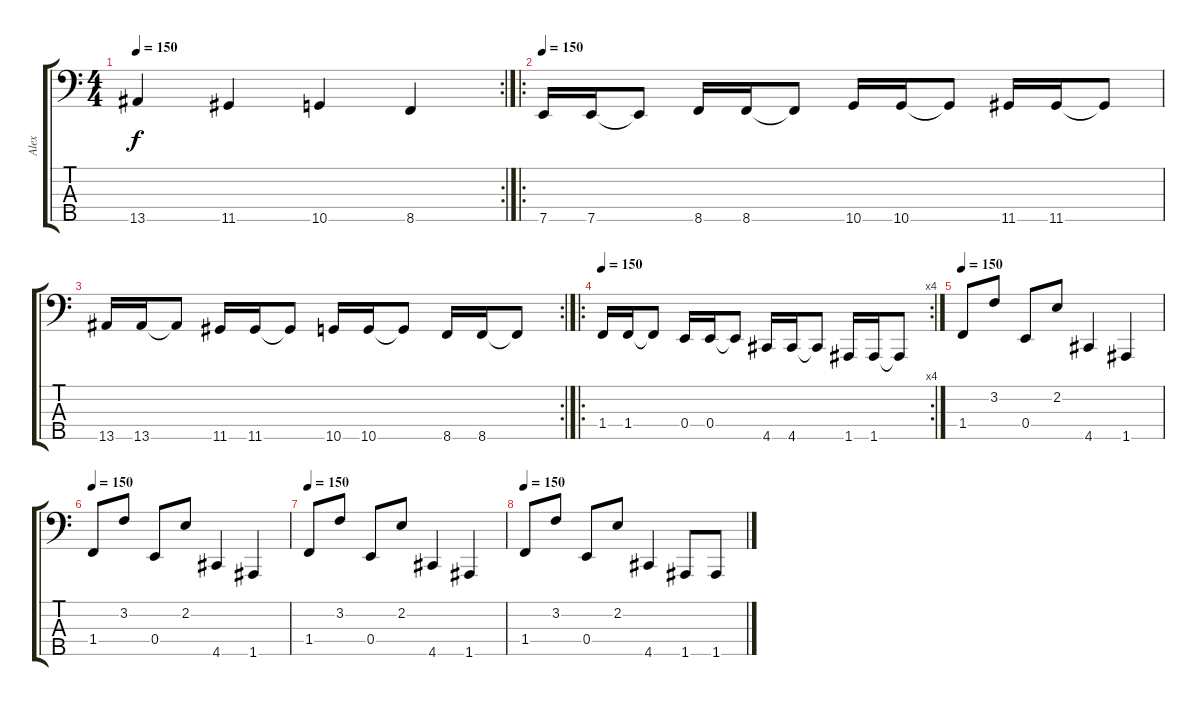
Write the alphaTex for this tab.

\track ("Alex" "Alex") {instrument electricbassfinger}
\staff {score tabs}
\tuning (G2 D2 A1 E1 A0) {hide}
\rc 2
\ts (4 4)
\tempo 150
\clef f4
\ks c
13.5.4{dy f} 11.5.4 10.5.4 8.5.4 |
\ro
\tempo 150
7.5.16 7.5.16 7.5{t}.8 8.5.16 8.5.16 8.5{t}.8 10.5.16 10.5.16 10.5{t}.8 11.5.16 11.5.16 11.5{t}.8 |
\rc 2
13.5.16 13.5.16 13.5{t}.8 11.5.16 11.5.16 11.5{t}.8 10.5.16 10.5.16 10.5{t}.8 8.5.16 8.5.16 8.5{t}.8 |
\ro
\rc 4
\tempo 150
1.4.16 1.4.16 1.4{t}.8 0.4.16 0.4.16 0.4{t}.8 4.5.16 4.5.16 4.5{t}.8 1.5.16 1.5.16 1.5{t}.8 |
\tempo 150
1.4.8 3.2.8 0.4.8 2.2.8 4.5.4 1.5.4 |
\tempo 150
1.4.8 3.2.8 0.4.8 2.2.8 4.5.4 1.5.4 |
\tempo 150
1.4.8 3.2.8 0.4.8 2.2.8 4.5.4 1.5.4 |
\tempo 150
1.4.8 3.2.8 0.4.8 2.2.8 4.5.4 1.5.8 1.5.8
